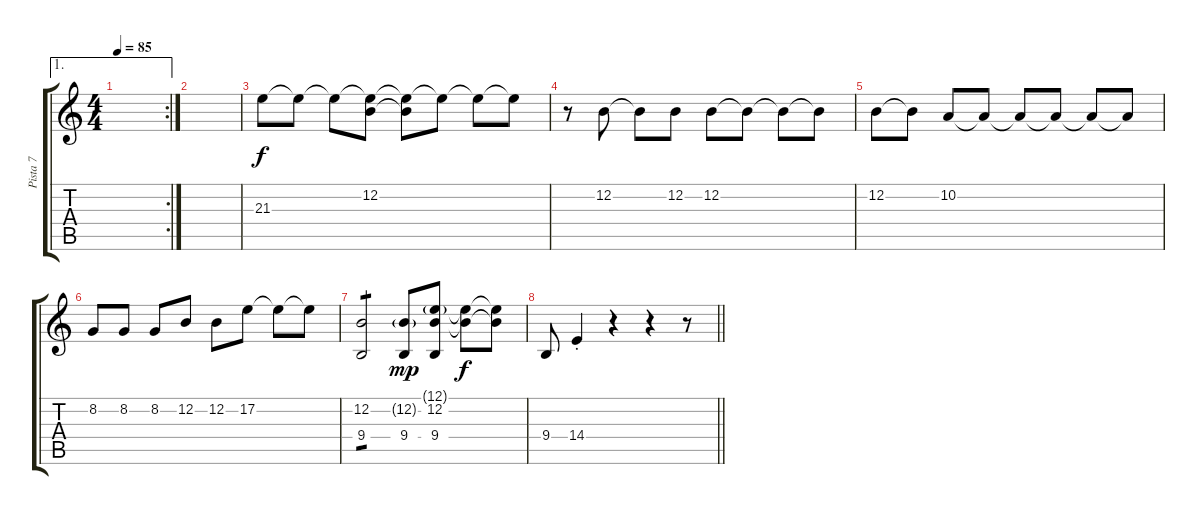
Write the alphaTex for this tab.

\track ("Pista 7" "Pista 7") {instrument violin}
\staff {score tabs}
\tuning (E4 B3 G3 D3 A2 E2) {hide}
\ae 1
\rc 2
\ts (4 4)
\tempo 85
\clef g2
\ks c
|
|
21.3.8{volume 9 instrument accordion} 21.3{t}.8 21.3{t}.8 (12.2 21.3{t}).8 (12.2{t} 21.3{t}).8 21.3{t}.8 21.3{t}.8 21.3{t}.8 |
r.8 12.2.8 12.2{t}.8 12.2.8 12.2.8 12.2{t}.8 12.2{t}.8 12.2{t}.8 |
12.2.8 12.2{t}.8 10.2.8 10.2{t}.8 10.2{t}.8 10.2{t}.8 10.2{t}.8 10.2{t}.8 |
8.2.8 8.2.8 8.2.8 12.2.8 12.2.8 17.2.8 17.2{t}.8 17.2{t}.8 |
(12.2 9.4).2{tp 1} (12.2{g} 9.4).8{dy mp} (12.1{g} 12.2 9.4).8 (12.1{t} 12.2{t}).8{dy f} (12.1{t} 12.2{t}).8 |
\barLineRight lightlight
9.4.8 14.4{st}.4 r.4 r.4 r.8
